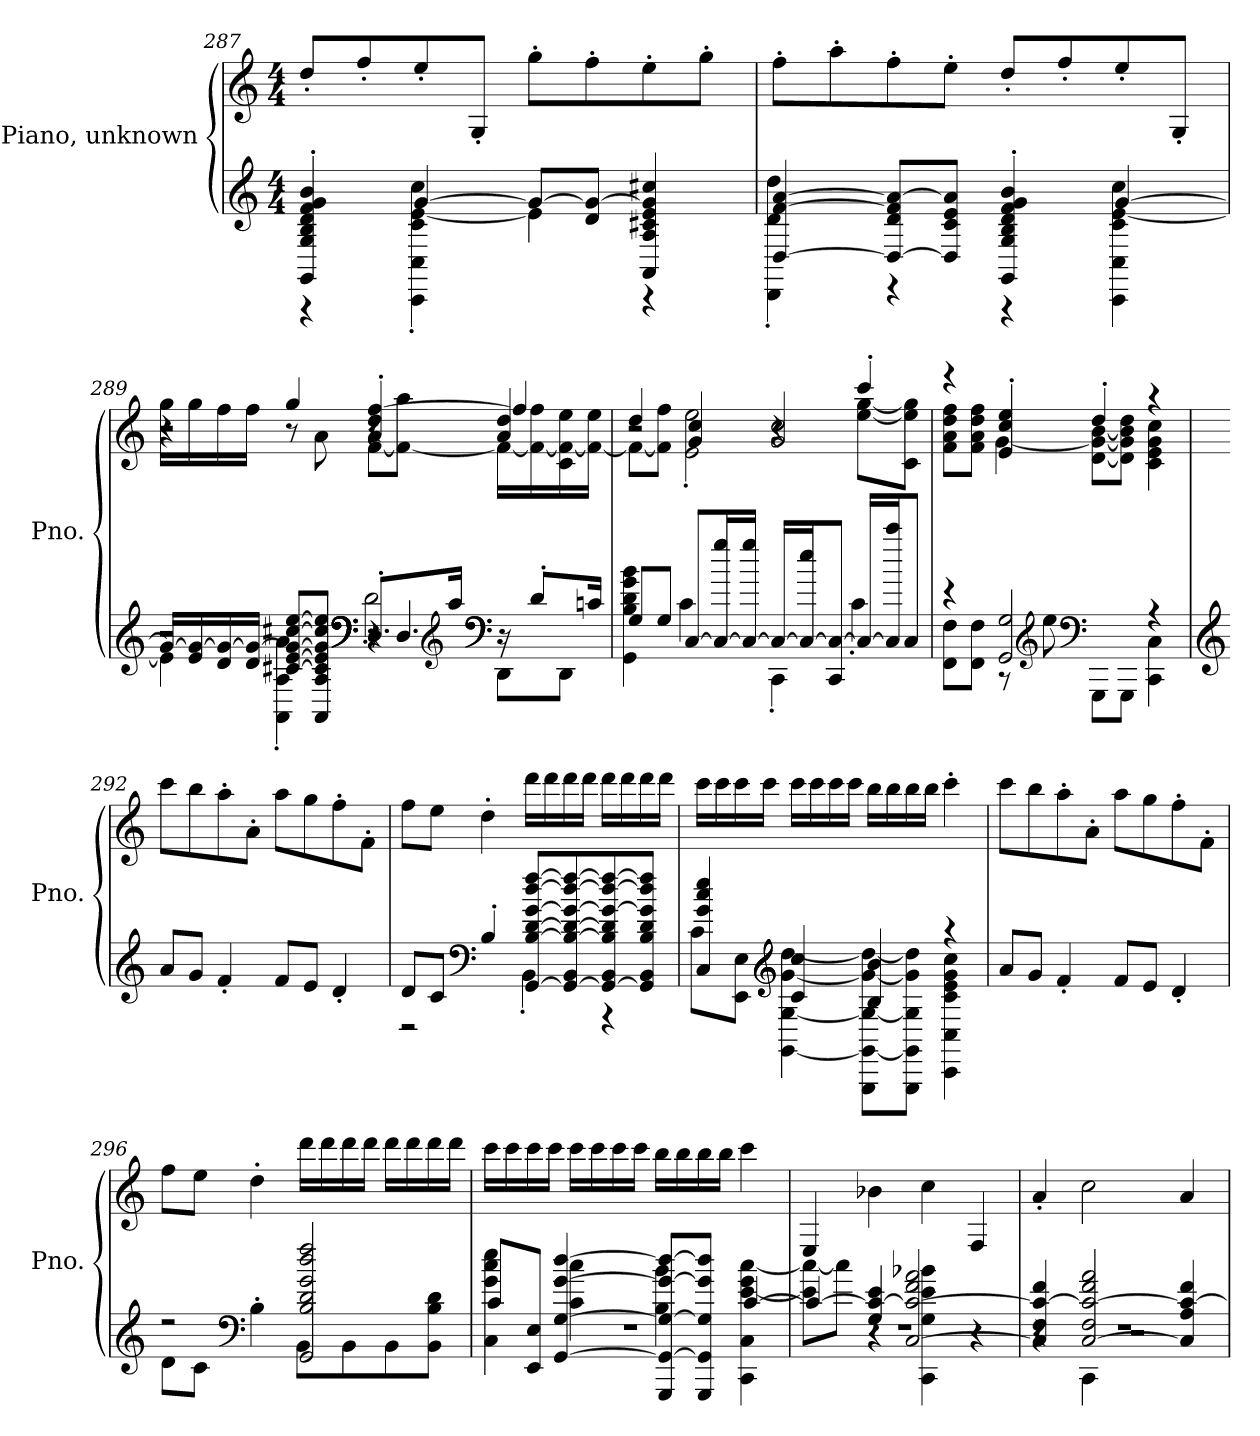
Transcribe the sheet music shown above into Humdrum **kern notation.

**kern	**kern
*part1	*part1
*staff2	*staff1
*I"Piano, unknown	*
*I'Pno.	*
!!LO:LB:g=z
*clefG2	*clefG2
*k[]	*k[]
*M4/4	*M4/4
=287	=287
*^	*
4GG/' 4G/' 4B/' 4d/' 4f/' 4g/' 4b/'	4r	8dd'/L
.	.	8ff'/
[4g/	4CC\' 4C\' 4c\' [4e\' 4cc\'	8ee'/
.	.	8G'/J
8g/L_	4e\]	8gg'\L
8d/ 8g/_J	.	8ff'\
4AA/ 4A/ 4c#X/ 4e/ 4g/] 4cc#X/	4r	8ee'\
.	.	8gg'\J
=288	=288	=288
[4D/ [4f/ [4a/	4DD\' 4d\' 4dd\'	8ff'\L
.	.	8aa'\
8D/_ 8d/ 8f/] 8a/_L	4r	8ff'\
8D/] 8c/ 8e/ 8a/]J	.	8ee'\J
4GG/' 4G/' 4B/' 4d/' 4f/' 4g/' 4b/'	4r	8dd'/L
.	.	8ff'/
[4g/	4CC\ 4C\ 4c\ [4e\ 4cc\	8ee'/
.	.	8G'/J
=289	=289	=289
*^	*	*^
*	*	*^	*	*^
16g/LL_	4e\]	2r	2r	2r	16gg\LL	4r
16e/ 16g/_	.	.	.	.	16gg\	.
16d/ 16g/_	.	.	.	.	16ff\	.
16d/ 16g/_JJ	.	.	.	.	16ff\JJ	.
[8c#X/ [8e/ 8g/_ [8cc#X/ [8ee/L	4AA\' 4A\' 4a\'	.	.	.	8r	4gg/
8AA/ 8A/ 8c#/] 8e/] 8g/] 8cc#/] 8ee/]J	.	.	.	.	8a\	.
*clefF4	*	*	*	*	*	*
8.D'/L	2d'\	8r	4r	4r	[8f\L	4a/' 4dd/' [4ff/'
.	.	4.D/	.	.	8f\_ 8aa\J	.
*clefG2	*	*	*	*	*	*
16aa/Jk	.	.	.	.	.	.
*clefF4	*	*	*	*	*	*
16r	.	.	8DD\L	4a/ 4dd/	16f\LL_	4ff/]
8d'/L	.	.	.	.	16f\_ 16ff\	.
.	.	.	8DD\J	.	16c\ 16f\_ 16ee\	.
16cn/Jk	.	.	.	.	16f\_ 16ee\JJ	.
*	*v	*v	*v	*	*	*
!!LO:LB:g=z	!!	!!
=290	=290	=290	=290	=290
8G/L	4GG\ 4B\ 4d\ 4g\ 4b\	2r	8f\L_	4dd/
8G/J	.	.	8f\] 8ff\J	.
[8C/L	4c\	.	2e\' 2ee\'	4g/ 4cc/
16C/_ 16gg/L	.	.	.	.
16C/_ 16gg/JJ	.	.	.	.
16C/LL_	4CC'\	4r	.	2g/ 2cc/
16C/_ 16ee/J	.	.	.	.
8CC/ 8C/_J	.	.	.	.
16C/LL_	4c'\	4ccc'/	[8ee\ [8gg\L	.
16C/] 16ccc/J	.	.	.	.
8C/J	.	.	8c\ 8ee\] 8gg\]J	.
*	*	*	*v	*v
=291	=291	=291	=291
4r	8FF\ 8F\L	4r	8f\ 8a\ 8dd\ 8ff\L
.	8FF\ 8F\J	.	8f\ 8a\ 8dd\ 8ff\J
2GG/ 2G/	8r	4e/' 4cc/' 4ee/'	[4g\
*clefG2	*	*	*
.	8ee\	.	.
*clefF4	*	*	*
.	8GGG\L	4dd'/	[8d\ 8g\_ [8b\L
.	8GGG\J	.	8d\] 8g\] 8b\] 8dd\J
4r	4CC\ 4C\	4r	4c\ 4e\ 4g\ 4cc\
*v	*v	*	*
*	*v	*v
=292	=292
*clefG2	*
8a/L	8ccc\L
8g/J	8bb\
4f'/	8aa'\
.	8a'\J
8f/L	8aa\L
8e/J	8gg\
4d'/	8ff'\
.	8f'\J
!!LO:PB:g=z
=293	=293
*^	*
8d/L	2r	8ff\L
8c/J	.	8ee\J
*clefF4	*	*
4B'/	.	4dd'\
[8GG/ [8B/ [8d/ [8g/ [8dd/ [8ff/L	4BB'\	16ddd\LL
.	.	16ddd\
8GG/_ 8BB/ 8B/_ 8d/_ 8g/_ 8dd/_ 8ff/_	.	16ddd\
.	.	16ddd\JJ
8GG/_ 8BB/ 8B/] 8d/] 8g/_ 8dd/_ 8ff/_	4r	16ddd\LL
.	.	16ddd\
8GG/] 8BB/ 8B/ 8d/ 8g/] 8dd/] 8ff/]J	.	16ddd\
.	.	16ddd\JJ
=294	=294	=294
4C/ 4g/ 4cc/ 4ee/	8c\L	16ccc\LL
.	.	16ccc\
.	8EE\ 8E\J	16ccc\
.	.	16ccc\JJ
*clefG2	*	*
4c/ 4cc/	[4GG\ [4G\ [4g\ [4dd\	16ccc\LL
.	.	16ccc\
.	.	16ccc\
.	.	16ccc\JJ
4B/ 4b/	8GGG\ 8GG\_ 8G\_ 8g\_ 8dd\_L	16bb\LL
.	.	16bb\
.	8GGG\ 8GG\] 8G\] 8g\] 8dd\]J	16bb\
.	.	16bb\JJ
4r	4CC\ 4C\ 4c\ 4e\ 4g\ 4cc\	4ccc'\
*v	*v	*
=295	=295
8a/L	8ccc\L
8g/J	8bb\
4f'/	8aa'\
.	8a'\J
8f/L	8aa\L
8e/J	8gg\
4d'/	8ff'\
.	8f'\J
!!LO:LB:g=z
=296	=296
*^	*
2r	8d\L	8ff\L
.	8c\J	8ee\J
*clefF4	*	*
.	4B'\	4dd'\
2GG/ 2B/ 2d/ 2g/ 2dd/ 2ff/	8BB\L	16ddd\LL
.	.	16ddd\
.	8BB\	16ddd\
.	.	16ddd\JJ
.	8BB\	16ddd\LL
.	.	16ddd\
.	8BB\ 8B\ 8d\J	16ddd\
.	.	16ddd\JJ
=297	=297	=297
*	*^	*
1r	4C\ 4g\ 4cc\ 4ee\	8c/L	16ccc\LL
.	.	.	16ccc\
.	.	8EE/ 8E/J	16ccc\
.	.	.	16ccc\JJ
.	4c\ 4cc\	[4GG/ [4G/ [4g/ [4dd/	16ccc\LL
.	.	.	16ccc\
.	.	.	16ccc\
.	.	.	16ccc\JJ
.	4B\ 4b\	8GGG/ 8GG/_ 8G/_ 8g/_ 8dd/_L	16bb\LL
.	.	.	16bb\
.	.	8GGG/ 8GG/] 8G/] 8g/] 8dd/]J	16bb\
.	.	.	16bb\JJ
.	4CC\ 4C\ [4e\ 4g\ [4cc\	[4c/	4ccc\
=298	=298	=298	=298
1r	8e\] 8cc\_L	4c/_	4E/
.	8cc\J]	.	.
.	4r	4G/ 4c/_ 4e/	4b-X\
.	4CC\ 4G\ 4e\ 4b-X\	[2C/ 2c/_ 2f/ 2a/	4cc\
.	4r	.	4F/
!!LO:LB:g=z
=299	=299	=299	=299
1r	4r	4C/] 4F/ 4c/_ 4f/	4a'/
.	4CC\	[2C/ 2F/ 2c/_ 2f/ 2a/	2cc\
.	2r	.	.
.	.	4C/] 4A/ 4c/_ 4f/	4a/
*v	*v	*v	*
=	=
*-	*-
